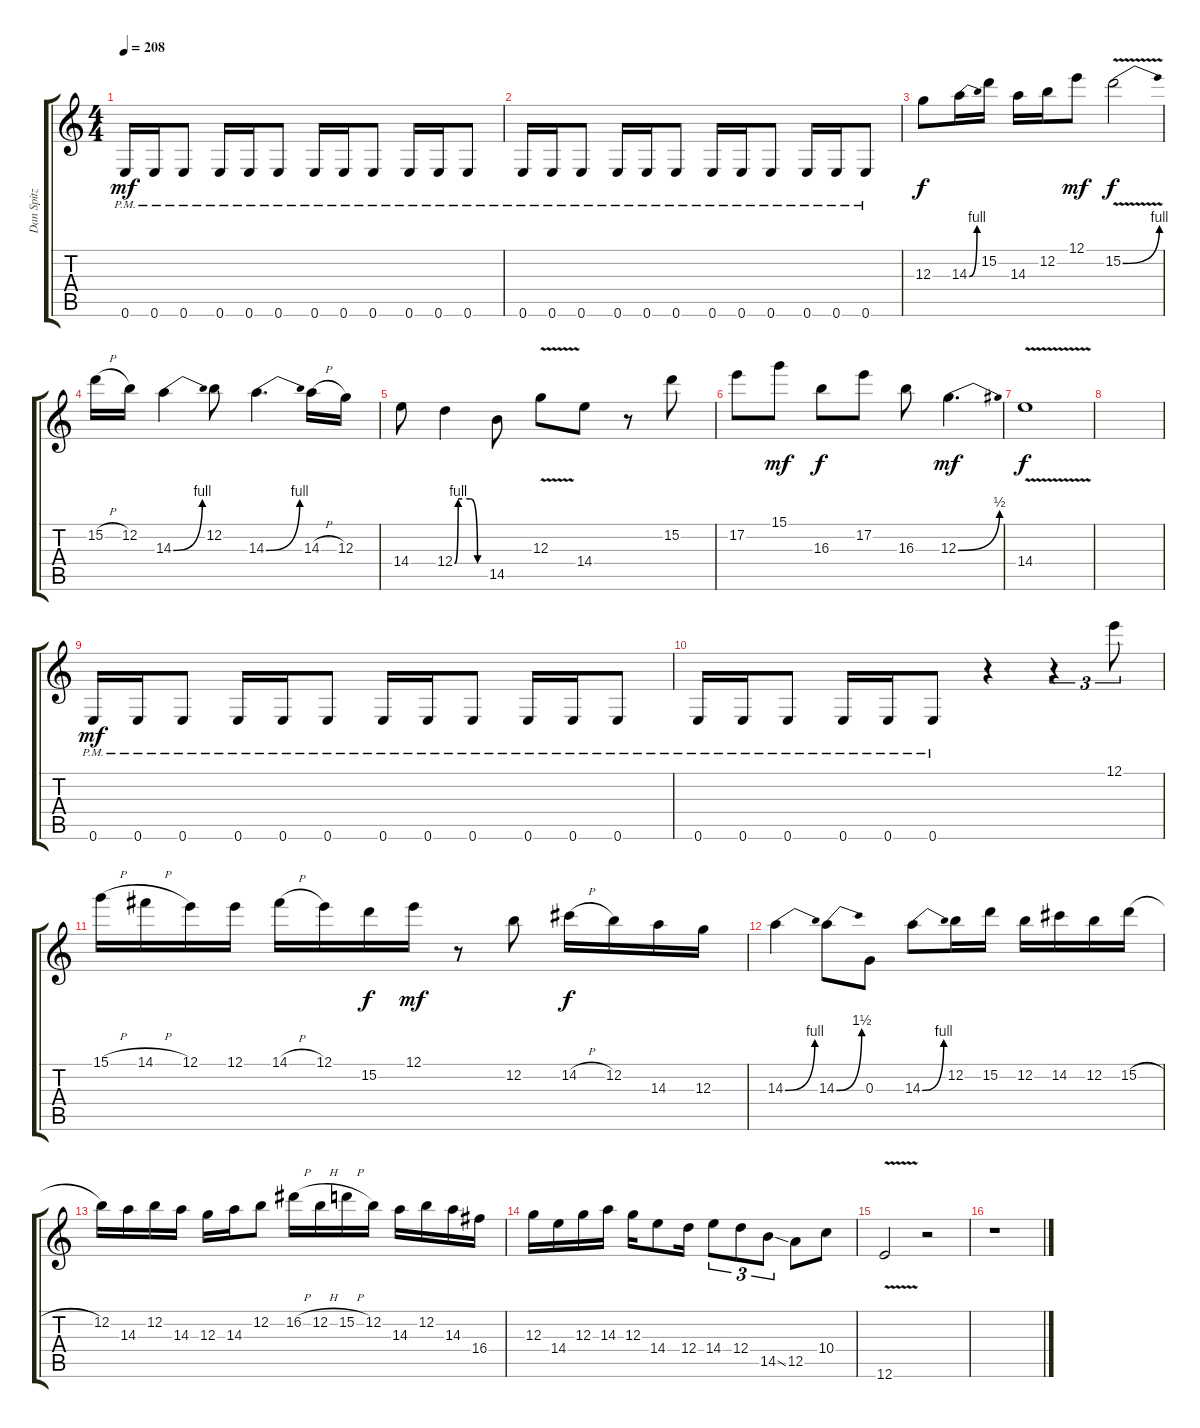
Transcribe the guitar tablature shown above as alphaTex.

\track ("Dan Spitz" "Dan Spitz") {instrument overdrivenguitar}
\staff {score tabs}
\tuning (E4 B3 G3 D3 A2 E2) {hide}
\ts (4 4)
\tempo 208
\clef g2
\ks c
0.6{pm}.16{dy mf} 0.6{pm}.16 0.6{pm}.8 0.6{pm}.16 0.6{pm}.16 0.6{pm}.8 0.6{pm}.16 0.6{pm}.16 0.6{pm}.8 0.6{pm}.16 0.6{pm}.16 0.6{pm}.8 |
0.6{pm}.16 0.6{pm}.16 0.6{pm}.8 0.6{pm}.16 0.6{pm}.16 0.6{pm}.8 0.6{pm}.16 0.6{pm}.16 0.6{pm}.8 0.6{pm}.16 0.6{pm}.16 0.6{pm}.8 |
12.3.8{dy f} 14.3{be (bend 0 0 60 4)}.16 15.2.16 14.3.16 12.2.16 12.1.8{dy mf} 15.2{be (bend 0 0 60 4) v}.2{dy f} |
15.2{h}.16 12.2.16 14.3{be (bend 0 0 60 4)}.4 12.2.8 14.3{be (bend 0 0 60 4)}.4{d} 14.3{h}.16 12.3.16 |
14.4.8 12.4{be (custom 0 0 7 4 15 4 30 4 45 0 60 0)}.4 14.5.8 12.3{v}.8 14.4.8 r.8 15.2.8 |
17.2.8 15.1.8{dy mf} 16.3.8{dy f} 17.2.8 16.3.8 12.3{be (bend 0 0 60 2)}.4{d dy mf} |
14.4{v}.1{dy f} |
|
0.6{pm}.16{dy mf} 0.6{pm}.16 0.6{pm}.8 0.6{pm}.16 0.6{pm}.16 0.6{pm}.8 0.6{pm}.16 0.6{pm}.16 0.6{pm}.8 0.6{pm}.16 0.6{pm}.16 0.6{pm}.8 |
0.6{pm}.16 0.6{pm}.16 0.6{pm}.8 0.6{pm}.16 0.6{pm}.16 0.6{pm}.8 r.4 r.4{tu (3 2)} 12.1.8{tu (3 2)} |
15.1{h}.16 14.1{h}.16 12.1.16 12.1.16 14.1{h}.16 12.1.16 15.2.16{dy f} 12.1.16{dy mf} r.8 12.2.8 14.2{h}.16{dy f} 12.2.16 14.3.16 12.3.16 |
14.3{be (bend 0 0 60 4)}.4 14.3{be (bend 0 0 60 6)}.8 0.3.8 14.3{be (bend 0 0 60 4)}.8 12.2.16 15.2.16 12.2.16 14.2.16 12.2.16 15.2{h}.16 |
12.2.16 14.3.16 12.2.16 14.3.16 12.3.16 14.3.16 12.2.8 16.2{h}.16 12.2{h}.16 15.2{h}.16 12.2.16 14.3.16 12.2.16 14.3.16 16.4.16 |
12.3.16 14.4.16 12.3.16 14.3.16 12.3.16 14.4.8 12.4.16 14.4.8{tu (3 2)} 12.4.8{tu (3 2)} 14.5{ss}.8{tu (3 2)} 12.5.8 10.4.8 |
12.6{v}.2 r.2 |
r.1
